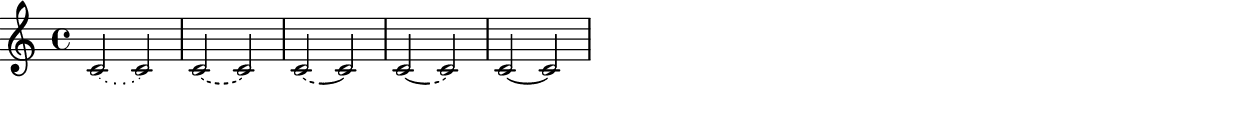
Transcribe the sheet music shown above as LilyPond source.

%% Generated by lilypond-book
%% Options: [exampleindent=10.16\mm,indent=0\mm,line-width=160\mm,paper-height=845.047\pt,paper-width=597.508\pt,papersize='(cons (* 597.508 pt) (* 845.047 pt)),quote]
\include "lilypond-book-preamble.ly"


% ****************************************************************
% Start cut-&-pastable-section
% ****************************************************************

#(ly:set-option 'eps-box-padding 3.000000)



\paper {
  #(set-paper-size '(cons (* 597.508 pt) (* 845.047 pt)))
  indent = 0\mm
  line-width = 160\mm
  % offset the left padding, also add 1mm as lilypond creates cropped
  % images with a little space on the right
  line-width = #(- line-width (* mm  3.000000) (* mm 1))
  line-width = 160\mm - 2.0 * 10.16\mm
  % offset the left padding, also add 1mm as lilypond creates cropped
  % images with a little space on the right
  line-width = #(- line-width (* mm  3.000000) (* mm 1))
}

\layout {
  
}




% ****************************************************************
% ly snippet:
% ****************************************************************
\sourcefileline 591
\relative c' {
  \tieDotted
  c2~ 2
  \tieDashed
  c2~ 2
  \tieHalfDashed
  c2~ 2
  \tieHalfSolid
  c2~ 2
  \tieSolid
  c2~ 2
}


% ****************************************************************
% end ly snippet
% ****************************************************************
